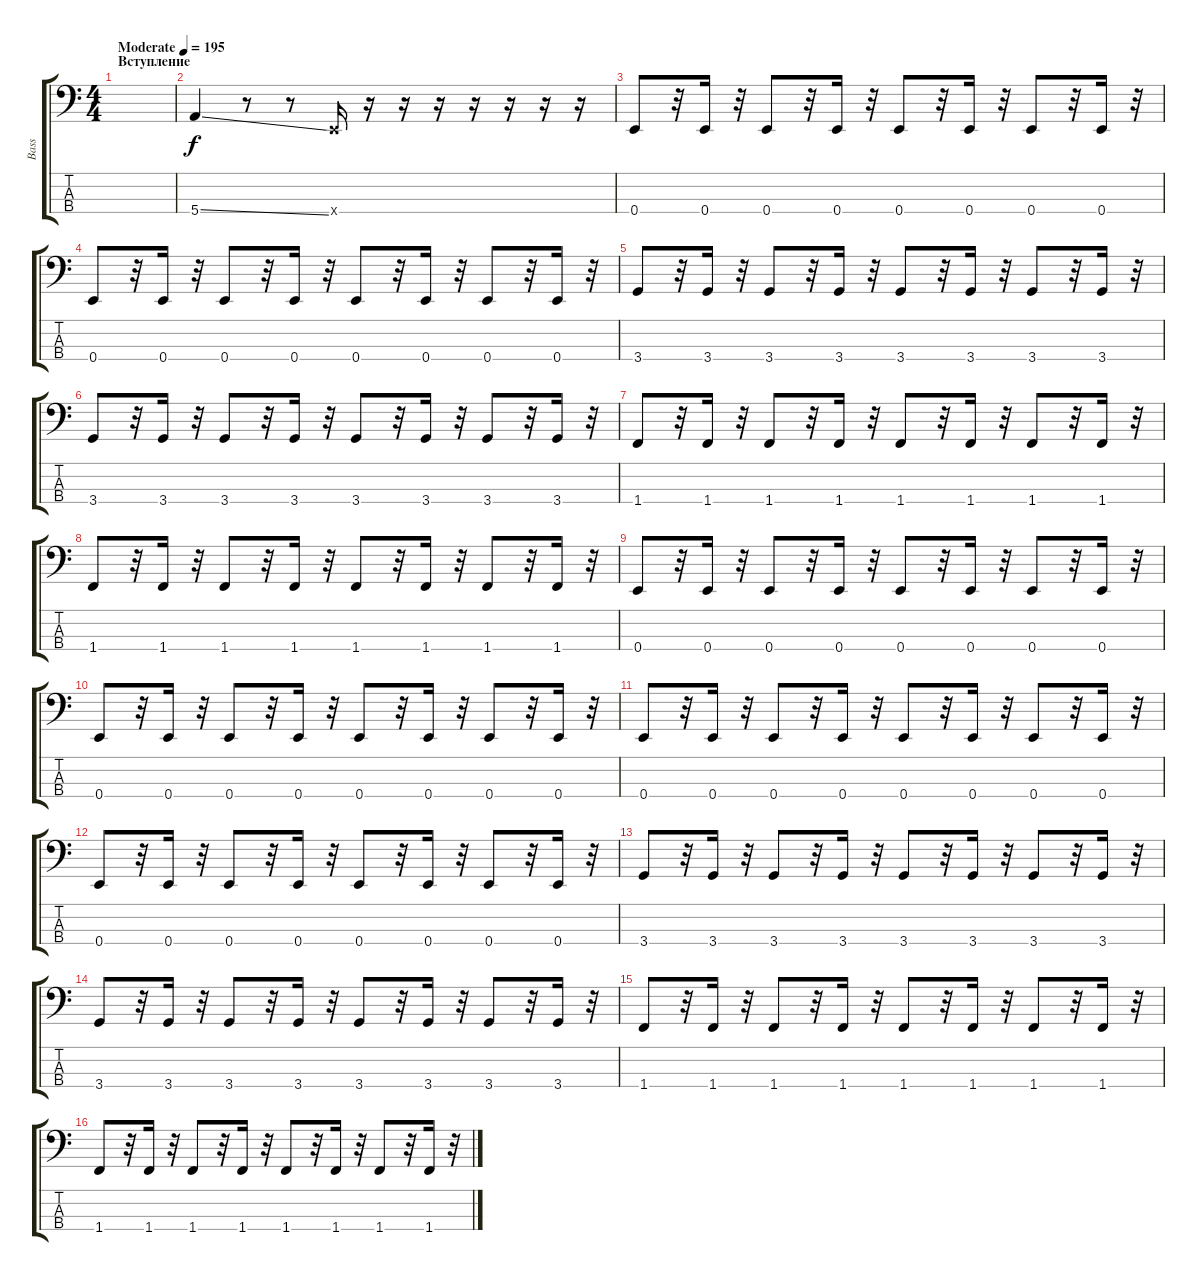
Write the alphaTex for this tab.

\track ("Bass" "Bass") {instrument electricbassfinger}
\staff {score tabs}
\tuning (G2 D2 A1 E1) {hide}
\ts (4 4)
\section ("" "Вступление")
\tempo (195 "Moderate")
\clef f4
\ks c
|
5.4{ss}.4 r.8 r.8 0.4{x}.16 r.16 r.16 r.16 r.16 r.16 r.16 r.16 |
0.4.8 r.32 0.4.16 r.32 0.4.8 r.32 0.4.16 r.32 0.4.8 r.32 0.4.16 r.32 0.4.8 r.32 0.4.16 r.32 |
0.4.8 r.32 0.4.16 r.32 0.4.8 r.32 0.4.16 r.32 0.4.8 r.32 0.4.16 r.32 0.4.8 r.32 0.4.16 r.32 |
3.4.8 r.32 3.4.16 r.32 3.4.8 r.32 3.4.16 r.32 3.4.8 r.32 3.4.16 r.32 3.4.8 r.32 3.4.16 r.32 |
3.4.8 r.32 3.4.16 r.32 3.4.8 r.32 3.4.16 r.32 3.4.8 r.32 3.4.16 r.32 3.4.8 r.32 3.4.16 r.32 |
1.4.8 r.32 1.4.16 r.32 1.4.8 r.32 1.4.16 r.32 1.4.8 r.32 1.4.16 r.32 1.4.8 r.32 1.4.16 r.32 |
1.4.8 r.32 1.4.16 r.32 1.4.8 r.32 1.4.16 r.32 1.4.8 r.32 1.4.16 r.32 1.4.8 r.32 1.4.16 r.32 |
0.4.8 r.32 0.4.16 r.32 0.4.8 r.32 0.4.16 r.32 0.4.8 r.32 0.4.16 r.32 0.4.8 r.32 0.4.16 r.32 |
0.4.8 r.32 0.4.16 r.32 0.4.8 r.32 0.4.16 r.32 0.4.8 r.32 0.4.16 r.32 0.4.8 r.32 0.4.16 r.32 |
0.4.8 r.32 0.4.16 r.32 0.4.8 r.32 0.4.16 r.32 0.4.8 r.32 0.4.16 r.32 0.4.8 r.32 0.4.16 r.32 |
0.4.8 r.32 0.4.16 r.32 0.4.8 r.32 0.4.16 r.32 0.4.8 r.32 0.4.16 r.32 0.4.8 r.32 0.4.16 r.32 |
3.4.8 r.32 3.4.16 r.32 3.4.8 r.32 3.4.16 r.32 3.4.8 r.32 3.4.16 r.32 3.4.8 r.32 3.4.16 r.32 |
3.4.8 r.32 3.4.16 r.32 3.4.8 r.32 3.4.16 r.32 3.4.8 r.32 3.4.16 r.32 3.4.8 r.32 3.4.16 r.32 |
1.4.8 r.32 1.4.16 r.32 1.4.8 r.32 1.4.16 r.32 1.4.8 r.32 1.4.16 r.32 1.4.8 r.32 1.4.16 r.32 |
1.4.8 r.32 1.4.16 r.32 1.4.8 r.32 1.4.16 r.32 1.4.8 r.32 1.4.16 r.32 1.4.8 r.32 1.4.16 r.32
